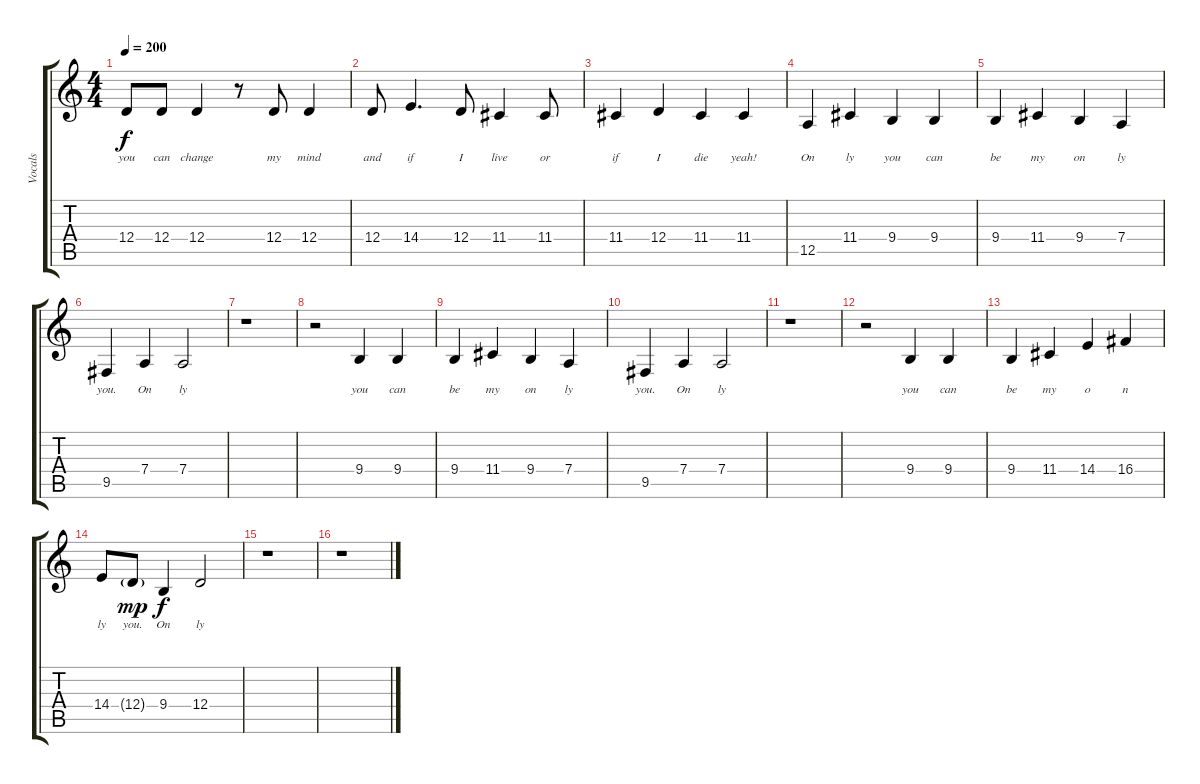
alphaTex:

\track ("Vocals" "Vocals") {instrument lead2sawtooth}
\staff {score tabs}
\tuning (E4 B3 G3 D3 A2 E2) {hide}
\ts (4 4)
\tempo 200
\clef g2
\ks c
12.4.8{lyrics (0 "you") lyrics (1 "") lyrics (2 "") lyrics (3 "") lyrics (4 "") dy f} 12.4.8{lyrics (0 "can") lyrics (1 "") lyrics (2 "") lyrics (3 "") lyrics (4 "")} 12.4.4{lyrics (0 "change") lyrics (1 "") lyrics (2 "") lyrics (3 "") lyrics (4 "")} r.8 12.4.8{lyrics (0 "my") lyrics (1 "") lyrics (2 "") lyrics (3 "") lyrics (4 "")} 12.4.4{lyrics (0 "mind") lyrics (1 "") lyrics (2 "") lyrics (3 "") lyrics (4 "")} |
12.4.8{lyrics (0 "and") lyrics (1 "") lyrics (2 "") lyrics (3 "") lyrics (4 "")} 14.4.4{d lyrics (0 "if") lyrics (1 "") lyrics (2 "") lyrics (3 "") lyrics (4 "")} 12.4.8{lyrics (0 "I") lyrics (1 "") lyrics (2 "") lyrics (3 "") lyrics (4 "")} 11.4.4{lyrics (0 "live") lyrics (1 "") lyrics (2 "") lyrics (3 "") lyrics (4 "")} 11.4.8{lyrics (0 "or") lyrics (1 "") lyrics (2 "") lyrics (3 "") lyrics (4 "")} |
11.4.4{lyrics (0 "if") lyrics (1 "") lyrics (2 "") lyrics (3 "") lyrics (4 "")} 12.4.4{lyrics (0 "I") lyrics (1 "") lyrics (2 "") lyrics (3 "") lyrics (4 "")} 11.4.4{lyrics (0 "die") lyrics (1 "") lyrics (2 "") lyrics (3 "") lyrics (4 "")} 11.4.4{lyrics (0 "yeah!") lyrics (1 "") lyrics (2 "") lyrics (3 "") lyrics (4 "")} |
12.5.4{lyrics (0 "On") lyrics (1 "") lyrics (2 "") lyrics (3 "") lyrics (4 "")} 11.4.4{lyrics (0 "ly") lyrics (1 "") lyrics (2 "") lyrics (3 "") lyrics (4 "")} 9.4.4{lyrics (0 "you") lyrics (1 "") lyrics (2 "") lyrics (3 "") lyrics (4 "")} 9.4.4{lyrics (0 "can") lyrics (1 "") lyrics (2 "") lyrics (3 "") lyrics (4 "")} |
9.4.4{lyrics (0 "be") lyrics (1 "") lyrics (2 "") lyrics (3 "") lyrics (4 "")} 11.4.4{lyrics (0 "my") lyrics (1 "") lyrics (2 "") lyrics (3 "") lyrics (4 "")} 9.4.4{lyrics (0 "on") lyrics (1 "") lyrics (2 "") lyrics (3 "") lyrics (4 "")} 7.4.4{lyrics (0 "ly") lyrics (1 "") lyrics (2 "") lyrics (3 "") lyrics (4 "")} |
9.5.4{lyrics (0 "you.") lyrics (1 "") lyrics (2 "") lyrics (3 "") lyrics (4 "")} 7.4.4{lyrics (0 "On") lyrics (1 "") lyrics (2 "") lyrics (3 "") lyrics (4 "")} 7.4.2{lyrics (0 "ly") lyrics (1 "") lyrics (2 "") lyrics (3 "") lyrics (4 "")} |
r.1 |
r.2 9.4.4{lyrics (0 "you") lyrics (1 "") lyrics (2 "") lyrics (3 "") lyrics (4 "")} 9.4.4{lyrics (0 "can") lyrics (1 "") lyrics (2 "") lyrics (3 "") lyrics (4 "")} |
9.4.4{lyrics (0 "be") lyrics (1 "") lyrics (2 "") lyrics (3 "") lyrics (4 "")} 11.4.4{lyrics (0 "my") lyrics (1 "") lyrics (2 "") lyrics (3 "") lyrics (4 "")} 9.4.4{lyrics (0 "on") lyrics (1 "") lyrics (2 "") lyrics (3 "") lyrics (4 "")} 7.4.4{lyrics (0 "ly") lyrics (1 "") lyrics (2 "") lyrics (3 "") lyrics (4 "")} |
9.5.4{lyrics (0 "you.") lyrics (1 "") lyrics (2 "") lyrics (3 "") lyrics (4 "")} 7.4.4{lyrics (0 "On") lyrics (1 "") lyrics (2 "") lyrics (3 "") lyrics (4 "")} 7.4.2{lyrics (0 "ly") lyrics (1 "") lyrics (2 "") lyrics (3 "") lyrics (4 "")} |
r.1 |
r.2 9.4.4{lyrics (0 "you") lyrics (1 "") lyrics (2 "") lyrics (3 "") lyrics (4 "")} 9.4.4{lyrics (0 "can") lyrics (1 "") lyrics (2 "") lyrics (3 "") lyrics (4 "")} |
9.4.4{lyrics (0 "be") lyrics (1 "") lyrics (2 "") lyrics (3 "") lyrics (4 "")} 11.4.4{lyrics (0 "my") lyrics (1 "") lyrics (2 "") lyrics (3 "") lyrics (4 "")} 14.4.4{lyrics (0 "o") lyrics (1 "") lyrics (2 "") lyrics (3 "") lyrics (4 "")} 16.4.4{lyrics (0 "n") lyrics (1 "") lyrics (2 "") lyrics (3 "") lyrics (4 "")} |
14.4.8{lyrics (0 "ly") lyrics (1 "") lyrics (2 "") lyrics (3 "") lyrics (4 "")} 12.4{g}.8{lyrics (0 "you.") lyrics (1 "") lyrics (2 "") lyrics (3 "") lyrics (4 "") dy mp} 9.4.4{lyrics (0 "On") lyrics (1 "") lyrics (2 "") lyrics (3 "") lyrics (4 "") dy f} 12.4.2{lyrics (0 "ly") lyrics (1 "") lyrics (2 "") lyrics (3 "") lyrics (4 "")} |
r.1 |
r.1
